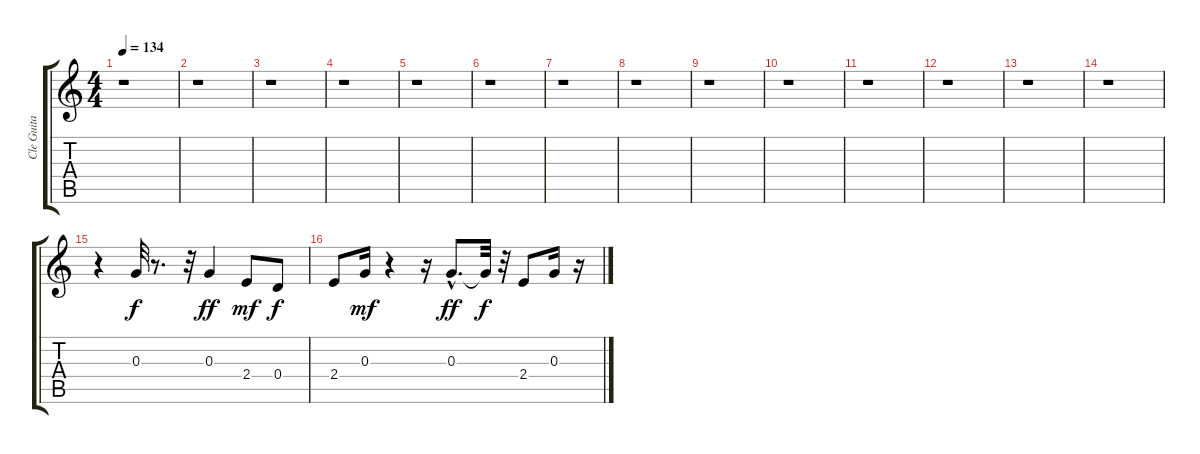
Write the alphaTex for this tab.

\track ("Cle Guita" "Cle Guita") {instrument electricguitarclean}
\staff {score tabs}
\tuning (E4 B3 G3 D3 A2 E2) {hide}
\ts (4 4)
\tempo 134
\clef g2
\ks c
r.1{dy f instrument electricguitarclean} |
r.1 |
r.1 |
r.1 |
r.1 |
r.1 |
r.1 |
r.1 |
r.1 |
r.1 |
r.1 |
r.1 |
r.1 |
r.1 |
r.4 0.3.32 r.8{d} r.32 0.3.4{dy ff} 2.4.8{dy mf} 0.4.8{dy f} |
2.4.8 0.3.16{dy mf} r.4 r.16 0.3{hac}.8{d dy ff} 0.3{t}.32{dy f} r.32 2.4.8 0.3.16 r.16
